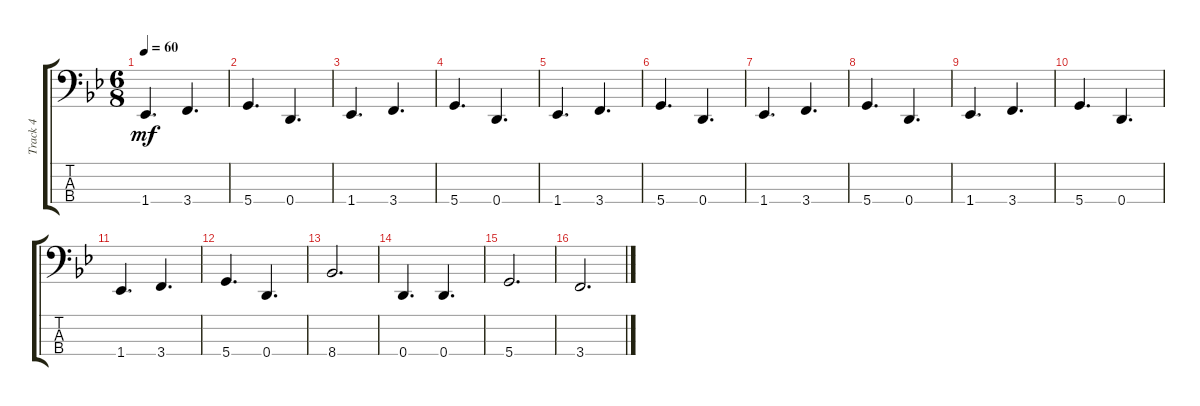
\track ("Track 4" "Track 4") {instrument electricbassfinger}
\staff {score tabs}
\tuning (G2 D2 A1 D1) {hide}
\ts (6 8)
\tempo 60
\clef f4
\ks gminor
1.4.4{d dy mf} 3.4.4{d} |
5.4.4{d} 0.4.4{d} |
1.4.4{d} 3.4.4{d} |
5.4.4{d} 0.4.4{d} |
1.4.4{d} 3.4.4{d} |
5.4.4{d} 0.4.4{d} |
1.4.4{d} 3.4.4{d} |
5.4.4{d} 0.4.4{d} |
1.4.4{d} 3.4.4{d} |
5.4.4{d} 0.4.4{d} |
1.4.4{d} 3.4.4{d} |
5.4.4{d} 0.4.4{d} |
8.4.2{d} |
0.4.4{d} 0.4.4{d} |
5.4.2{d} |
3.4.2{d}
